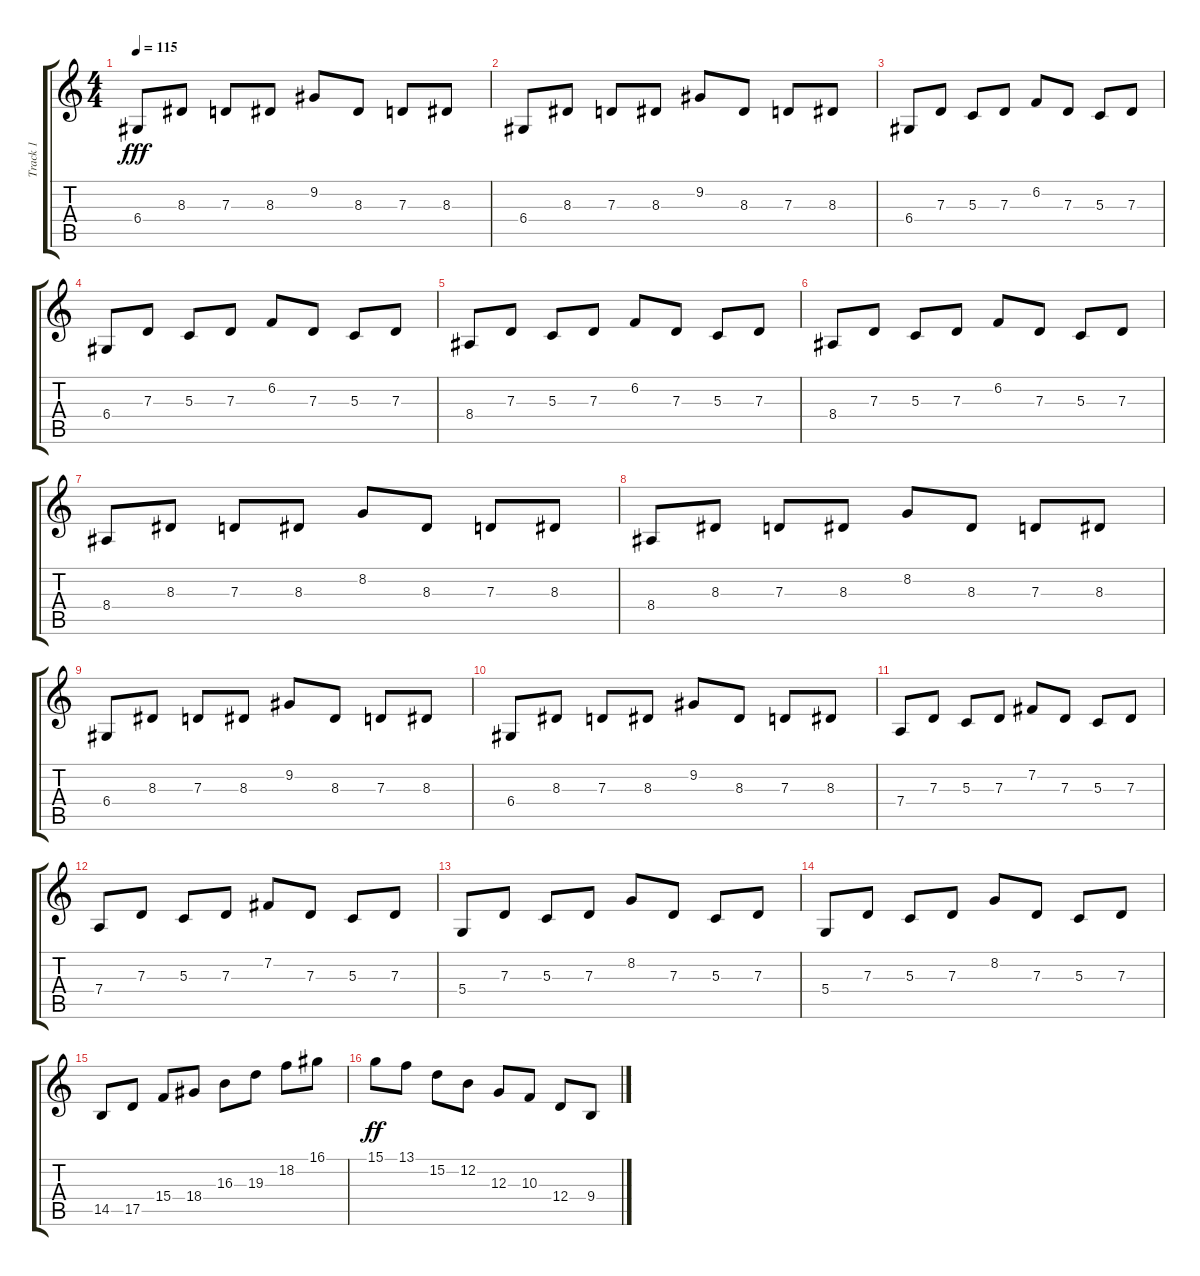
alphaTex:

\track ("Track 1" "Track 1") {instrument acousticgrandpiano}
\staff {score tabs}
\tuning (E4 B3 G3 D3 A2 E2) {hide}
\ts (4 4)
\tempo 115
\clef g2
\ks c
6.4.8{dy fff} 8.3.8 7.3.8 8.3.8 9.2.8 8.3.8 7.3.8 8.3.8 |
6.4.8 8.3.8 7.3.8 8.3.8 9.2.8 8.3.8 7.3.8 8.3.8 |
6.4.8 7.3.8 5.3.8 7.3.8 6.2.8 7.3.8 5.3.8 7.3.8 |
6.4.8 7.3.8 5.3.8 7.3.8 6.2.8 7.3.8 5.3.8 7.3.8 |
8.4.8 7.3.8 5.3.8 7.3.8 6.2.8 7.3.8 5.3.8 7.3.8 |
8.4.8 7.3.8 5.3.8 7.3.8 6.2.8 7.3.8 5.3.8 7.3.8 |
8.4.8 8.3.8 7.3.8 8.3.8 8.2.8 8.3.8 7.3.8 8.3.8 |
8.4.8 8.3.8 7.3.8 8.3.8 8.2.8 8.3.8 7.3.8 8.3.8 |
6.4.8 8.3.8 7.3.8 8.3.8 9.2.8 8.3.8 7.3.8 8.3.8 |
6.4.8 8.3.8 7.3.8 8.3.8 9.2.8 8.3.8 7.3.8 8.3.8 |
7.4.8 7.3.8 5.3.8 7.3.8 7.2.8 7.3.8 5.3.8 7.3.8 |
7.4.8 7.3.8 5.3.8 7.3.8 7.2.8 7.3.8 5.3.8 7.3.8 |
5.4.8 7.3.8 5.3.8 7.3.8 8.2.8 7.3.8 5.3.8 7.3.8 |
5.4.8 7.3.8 5.3.8 7.3.8 8.2.8 7.3.8 5.3.8 7.3.8 |
14.5.8 17.5.8 15.4.8 18.4.8 16.3.8 19.3.8 18.2.8 16.1.8 |
15.1.8{dy ff} 13.1.8 15.2.8 12.2.8 12.3.8 10.3.8 12.4.8 9.4.8
